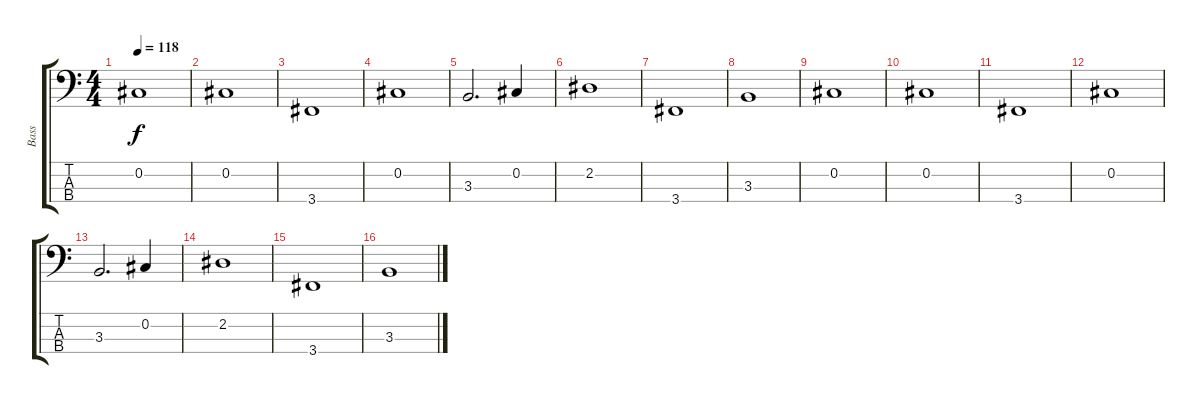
\track ("Bass" "Bass") {instrument electricbassfinger}
\staff {score tabs}
\tuning (Gb2 Db2 Ab1 Eb1) {hide}
\ts (4 4)
\tempo 118
\clef f4
\ks c
0.2.1{dy f} |
0.2.1 |
3.4.1 |
0.2.1 |
3.3.2{d} 0.2.4 |
2.2.1 |
3.4.1 |
3.3.1 |
0.2.1 |
0.2.1 |
3.4.1 |
0.2.1 |
3.3.2{d} 0.2.4 |
2.2.1 |
3.4.1{volume 9} |
3.3.1{volume 9}
